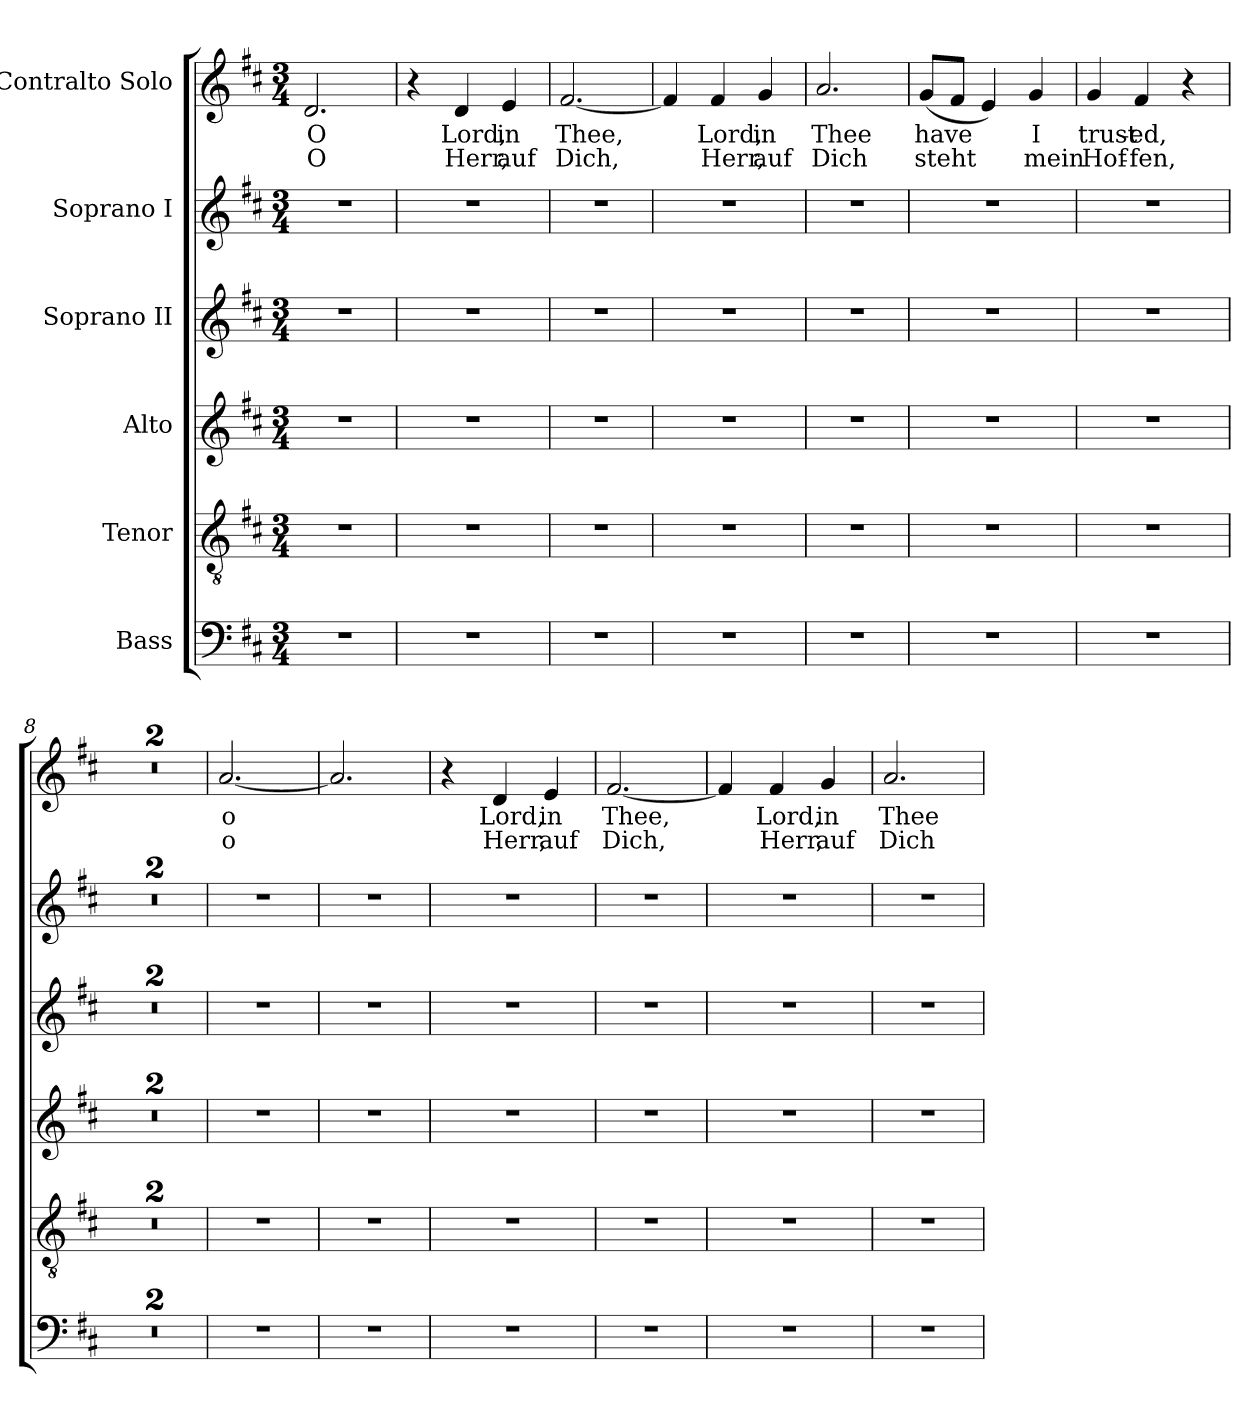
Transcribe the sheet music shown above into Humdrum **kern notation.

**kern	**kern	**kern	**kern	**kern	**kern	**text	**text
*part6	*part5	*part4	*part3	*part2	*part1	*part1	*part1
*staff6	*staff5	*staff4	*staff3	*staff2	*staff1	*staff1	*staff1
*I"Bass	*I"Tenor	*I"Alto	*I"Soprano II	*I"Soprano I	*I"Contralto Solo	*	*
*clefF4	*clefGv2	*clefG2	*clefG2	*clefG2	*clefG2	*	*
*k[f#c#]	*k[f#c#]	*k[f#c#]	*k[f#c#]	*k[f#c#]	*k[f#c#]	*	*
*D:	*D:	*D:	*D:	*D:	*D:	*	*
*M3/4	*M3/4	*M3/4	*M3/4	*M3/4	*M3/4	*	*
*MM100	*MM100	*MM100	*MM100	*MM100	*MM100	*	*
=1	=1	=1	=1	=1	=1	=1	=1
!	!	!	!	!	!	!LO:LY:b	!LO:LY:b
2.r	2.r	2.r	2.r	2.r	2.d/	O	O
=2	=2	=2	=2	=2	=2	=2	=2
2.r	2.r	2.r	2.r	2.r	4r	.	.
!	!	!	!	!	!	!LO:LY:b	!LO:LY:b
.	.	.	.	.	4d/	Lord,	Herr,
!	!	!	!	!	!	!LO:LY:b	!LO:LY:b
.	.	.	.	.	4e/	in	auf
=3	=3	=3	=3	=3	=3	=3	=3
!	!	!	!	!	!	!LO:LY:b	!LO:LY:b
2.r	2.r	2.r	2.r	2.r	[2.f#/	Thee,	Dich,
=4	=4	=4	=4	=4	=4	=4	=4
2.r	2.r	2.r	2.r	2.r	4f#/]	.	.
!	!	!	!	!	!	!LO:LY:b	!LO:LY:b
.	.	.	.	.	4f#/	Lord,	Herr,
!	!	!	!	!	!	!LO:LY:b	!LO:LY:b
.	.	.	.	.	4g/	in	auf
=5	=5	=5	=5	=5	=5	=5	=5
!	!	!	!	!	!	!LO:LY:b	!LO:LY:b
2.r	2.r	2.r	2.r	2.r	2.a/	Thee	Dich
!!LO:PB:g=z
=6	=6	=6	=6	=6	=6	=6	=6
!	!	!	!	!	!	!LO:LY:b	!LO:LY:b
2.r	2.r	2.r	2.r	2.r	(<8g/L	have	steht
.	.	.	.	.	8f#/J	.	.
.	.	.	.	.	4e/)	.	.
!	!	!	!	!	!	!LO:LY:b	!LO:LY:b
.	.	.	.	.	4g/	I	mein
=7	=7	=7	=7	=7	=7	=7	=7
!	!	!	!	!	!	!LO:LY:b	!LO:LY:b
2.r	2.r	2.r	2.r	2.r	4g/	trust-	Hof-
!	!	!	!	!	!	!LO:LY:b	!LO:LY:b
.	.	.	.	.	4f#/	-ed,	-fen,
.	.	.	.	.	4r	.	.
=8	=8	=8	=8	=8	=8	=8	=8
2.r	2.r	2.r	2.r	2.r	2.r	.	.
=9	=9	=9	=9	=9	=9	=9	=9
2.r	2.r	2.r	2.r	2.r	2.r	.	.
=10	=10	=10	=10	=10	=10	=10	=10
!	!	!	!	!	!	!LO:LY:b	!LO:LY:b
2.r	2.r	2.r	2.r	2.r	[2.a/	o	o
=11	=11	=11	=11	=11	=11	=11	=11
2.r	2.r	2.r	2.r	2.r	2.a/]	.	.
=12	=12	=12	=12	=12	=12	=12	=12
2.r	2.r	2.r	2.r	2.r	4r	.	.
!	!	!	!	!	!	!LO:LY:b	!LO:LY:b
.	.	.	.	.	4d/	Lord,	Herr,
!	!	!	!	!	!	!LO:LY:b	!LO:LY:b
.	.	.	.	.	4e/	in	auf
!!LO:PB:g=z
=13	=13	=13	=13	=13	=13	=13	=13
!	!	!	!	!	!	!LO:LY:b	!LO:LY:b
2.r	2.r	2.r	2.r	2.r	[2.f#/	Thee,	Dich,
=14	=14	=14	=14	=14	=14	=14	=14
2.r	2.r	2.r	2.r	2.r	4f#/]	.	.
!	!	!	!	!	!	!LO:LY:b	!LO:LY:b
.	.	.	.	.	4f#/	Lord,	Herr,
!	!	!	!	!	!	!LO:LY:b	!LO:LY:b
.	.	.	.	.	4g/	in	auf
=15	=15	=15	=15	=15	=15	=15	=15
!	!	!	!	!	!	!LO:LY:b	!LO:LY:b
2.r	2.r	2.r	2.r	2.r	2.a/	Thee	Dich
=	=	=	=	=	=	=	=
*-	*-	*-	*-	*-	*-	*-	*-
